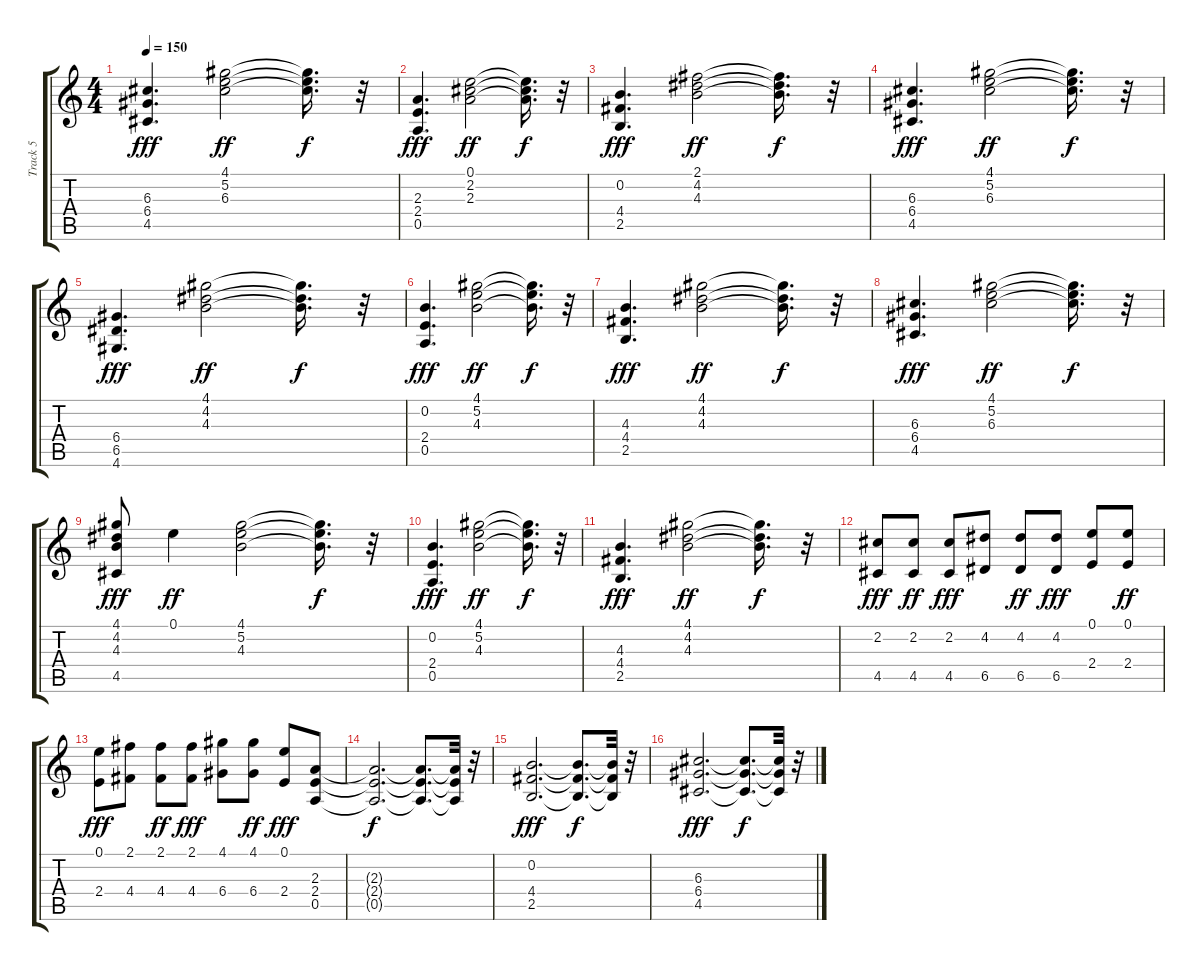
\track ("Track 5" "Track 5") {instrument electricguitarmuted}
\staff {score tabs}
\tuning (E4 B3 G3 D3 A2 E2) {hide}
\ts (4 4)
\tempo 150
\clef g2
\ks c
(6.3 6.4 4.5).4{d dy fff} (4.1 5.2 6.3).2{dy ff} (4.1{t} 5.2{t} 6.3{t}).16{d dy f} r.32 |
(2.3 2.4 0.5).4{d dy fff} (0.1 2.2 2.3).2{dy ff} (0.1{t} 2.2{t} 2.3{t}).16{d dy f} r.32 |
(0.2 4.4 2.5).4{d dy fff} (2.1 4.2 4.3).2{dy ff} (2.1{t} 4.2{t} 4.3{t}).16{d dy f} r.32 |
(6.3 6.4 4.5).4{d dy fff} (4.1 5.2 6.3).2{dy ff} (4.1{t} 5.2{t} 6.3{t}).16{d dy f} r.32 |
(6.4 6.5 4.6).4{d dy fff} (4.1 4.2 4.3).2{dy ff} (4.1{t} 4.2{t} 4.3{t}).16{d dy f} r.32 |
(0.2 2.4 0.5).4{d dy fff} (4.1 5.2 4.3).2{dy ff} (4.1{t} 5.2{t} 4.3{t}).16{d dy f} r.32 |
(4.3 4.4 2.5).4{d dy fff} (4.1 4.2 4.3).2{dy ff} (4.1{t} 4.2{t} 4.3{t}).16{d dy f} r.32 |
(6.3 6.4 4.5).4{d dy fff} (4.1 5.2 6.3).2{dy ff} (4.1{t} 5.2{t} 6.3{t}).16{d dy f} r.32 |
(4.1 4.2 4.3 4.5).8{dy fff} 0.1.4{dy ff} (4.1 5.2 4.3).2 (4.1{t} 5.2{t} 4.3{t}).16{d dy f} r.32 |
(0.2 2.4 0.5).4{d dy fff} (4.1 5.2 4.3).2{dy ff} (4.1{t} 5.2{t} 4.3{t}).16{d dy f} r.32 |
(4.3 4.4 2.5).4{d dy fff} (4.1 4.2 4.3).2{dy ff} (4.1{t} 4.2{t} 4.3{t}).16{d dy f} r.32 |
(2.2 4.5).8{dy fff} (2.2 4.5).8{dy ff} (2.2 4.5).8{dy fff} (4.2 6.5).8 (4.2 6.5).8{dy ff} (4.2 6.5).8{dy fff} (0.1 2.4).8 (0.1 2.4).8{dy ff} |
(0.1 2.4).8{dy fff} (2.1 4.4).8 (2.1 4.4).8{dy ff} (2.1 4.4).8{dy fff} (4.1 6.4).8 (4.1 6.4).8{dy ff} (0.1 2.4).8{dy fff} (2.3 2.4 0.5).8 |
(2.3{t} 2.4{t} 0.5{t}).2{d dy f} (2.3{t} 2.4{t} 0.5{t}).8{d} (2.3{t} 2.4{t} 0.5{t}).32 r.32 |
(0.2 4.4 2.5).2{d dy fff} (0.2{t} 4.4{t} 2.5{t}).8{d dy f} (0.2{t} 4.4{t} 2.5{t}).32 r.32 |
(6.3 6.4 4.5).2{d dy fff} (6.3{t} 6.4{t} 4.5{t}).8{d dy f} (6.3{t} 6.4{t} 4.5{t}).32 r.32
